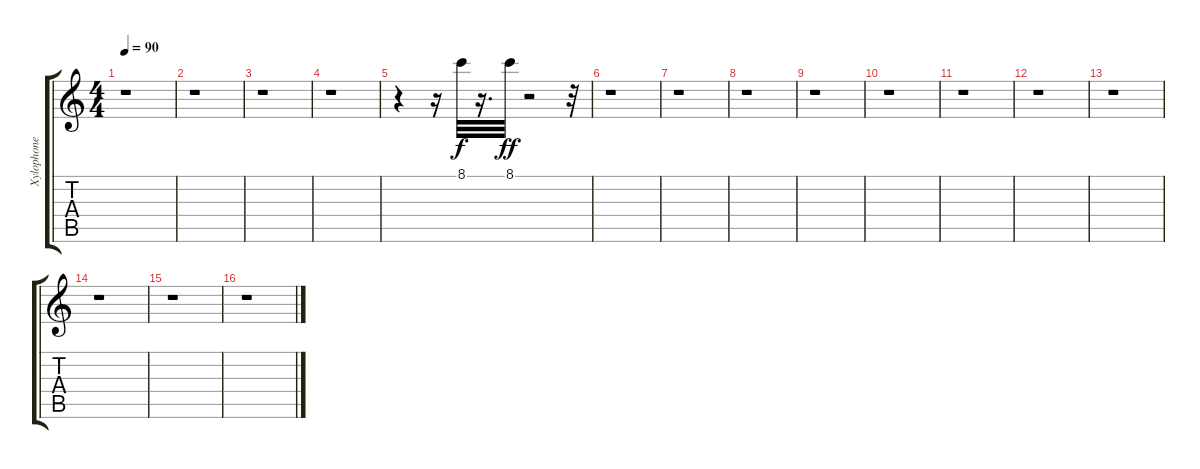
\track ("Xylophone" "Xylophone") {instrument distortionguitar}
\staff {score tabs}
\tuning (E4 B3 G3 D3 A2 E2) {hide}
\ts (4 4)
\tempo 90
\clef g2
\ks c
r.1{dy ff} |
r.1 |
r.1 |
r.1 |
r.4 r.16 8.1.32{dy f} r.16{d} 8.1.32{dy ff} r.2 r.32 |
r.1 |
r.1 |
r.1 |
r.1 |
r.1 |
r.1 |
r.1 |
r.1 |
r.1 |
r.1 |
r.1
